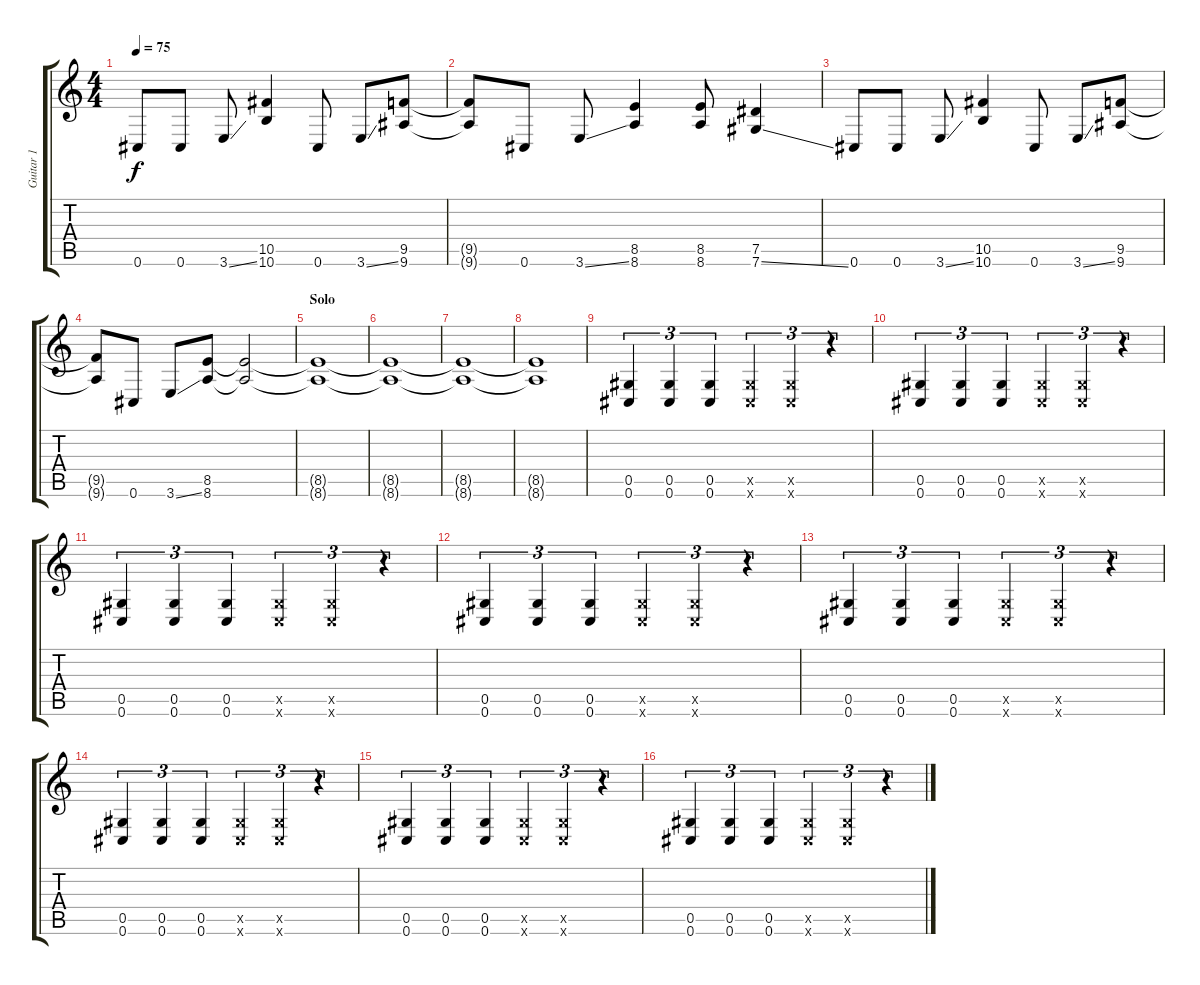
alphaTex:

\track ("Guitar 1" "Guitar 1") {instrument overdrivenguitar}
\staff {score tabs}
\tuning (Eb4 Bb3 Gb3 Db3 Ab2 Db2) {hide}
\ts (4 4)
\tempo 75
\clef g2
\ks c
0.6.8{dy f} 0.6.8 3.6{ss}.8 (10.5 10.6).4 0.6.8 3.6{ss}.8 (9.5 9.6).8 |
(9.5{t} 9.6{t}).8 0.6.8 3.6{ss}.8 (8.5 8.6).4 (8.5 8.6).8 (7.5 7.6{ss}).4 |
0.6.8 0.6.8 3.6{ss}.8 (10.5 10.6).4 0.6.8 3.6{ss}.8 (9.5 9.6).8 |
(9.5{t} 9.6{t}).8 0.6.8 3.6{ss}.8 (8.5 8.6).8 (8.5{t} 8.6{t}).2 |
\section ("" "Solo")
(8.5{t} 8.6{t}).1 |
(8.5{t} 8.6{t}).1 |
(8.5{t} 8.6{t}).1 |
(8.5{t} 8.6{t}).1 |
(0.5 0.6).4{tu (3 2)} (0.5 0.6).4{tu (3 2)} (0.5 0.6).4{tu (3 2)} (0.5{x} 0.6{x}).4{tu (3 2)} (0.5{x} 0.6{x}).4{tu (3 2)} r.4{tu (3 2)} |
(0.5 0.6).4{tu (3 2)} (0.5 0.6).4{tu (3 2)} (0.5 0.6).4{tu (3 2)} (0.5{x} 0.6{x}).4{tu (3 2)} (0.5{x} 0.6{x}).4{tu (3 2)} r.4{tu (3 2)} |
(0.5 0.6).4{tu (3 2)} (0.5 0.6).4{tu (3 2)} (0.5 0.6).4{tu (3 2)} (0.5{x} 0.6{x}).4{tu (3 2)} (0.5{x} 0.6{x}).4{tu (3 2)} r.4{tu (3 2)} |
(0.5 0.6).4{tu (3 2)} (0.5 0.6).4{tu (3 2)} (0.5 0.6).4{tu (3 2)} (0.5{x} 0.6{x}).4{tu (3 2)} (0.5{x} 0.6{x}).4{tu (3 2)} r.4{tu (3 2)} |
(0.5 0.6).4{tu (3 2)} (0.5 0.6).4{tu (3 2)} (0.5 0.6).4{tu (3 2)} (0.5{x} 0.6{x}).4{tu (3 2)} (0.5{x} 0.6{x}).4{tu (3 2)} r.4{tu (3 2)} |
(0.5 0.6).4{tu (3 2)} (0.5 0.6).4{tu (3 2)} (0.5 0.6).4{tu (3 2)} (0.5{x} 0.6{x}).4{tu (3 2)} (0.5{x} 0.6{x}).4{tu (3 2)} r.4{tu (3 2)} |
(0.5 0.6).4{tu (3 2)} (0.5 0.6).4{tu (3 2)} (0.5 0.6).4{tu (3 2)} (0.5{x} 0.6{x}).4{tu (3 2)} (0.5{x} 0.6{x}).4{tu (3 2)} r.4{tu (3 2)} |
(0.5 0.6).4{tu (3 2)} (0.5 0.6).4{tu (3 2)} (0.5 0.6).4{tu (3 2)} (0.5{x} 0.6{x}).4{tu (3 2)} (0.5{x} 0.6{x}).4{tu (3 2)} r.4{tu (3 2)}
